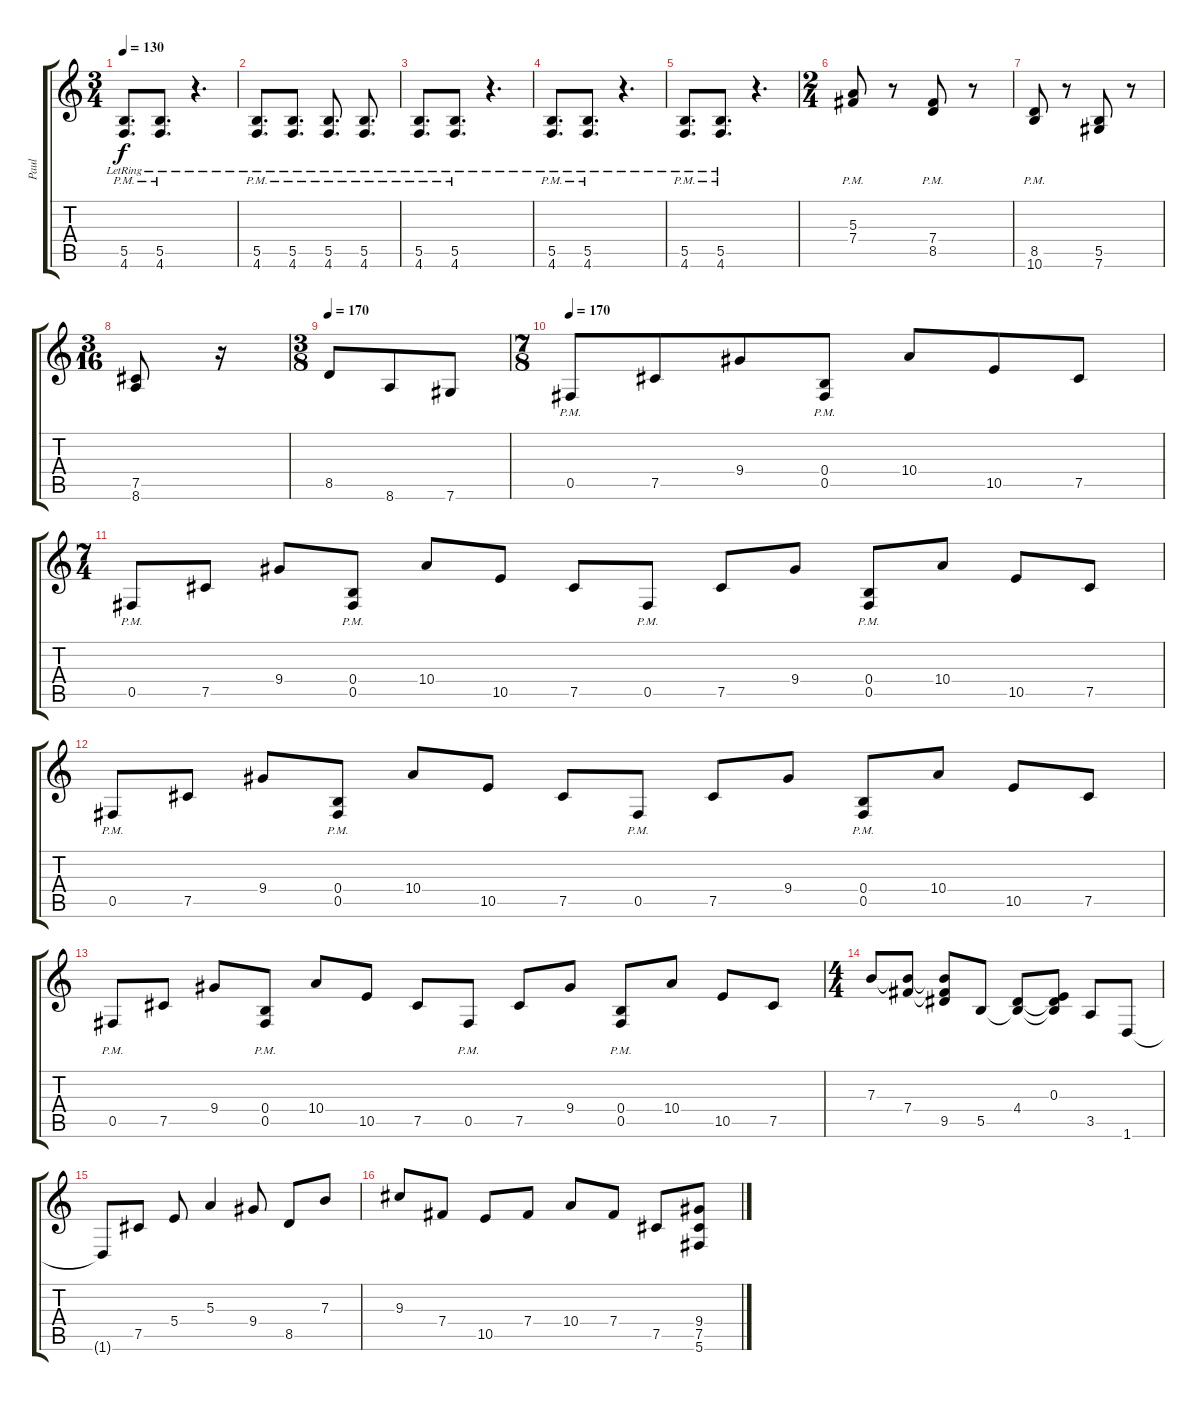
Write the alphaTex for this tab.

\track ("Paul" "Paul") {instrument distortionguitar}
\staff {score tabs}
\tuning (Db4 Ab3 E3 B2 Gb2 Db2) {hide}
\ts (3 4)
\tempo 130
\clef g2
\ks c
(5.5{pm lr} 4.6{pm lr}).8{d dy f} (5.5{pm lr} 4.6{pm lr}).8{d} r.4{d} |
(5.5{pm lr} 4.6{pm lr}).8{d} (5.5{pm lr} 4.6{pm lr}).8{d} (5.5{pm lr} 4.6{pm lr}).8{d} (5.5{pm lr} 4.6{pm lr}).8{d} |
(5.5{pm lr} 4.6{pm lr}).8{d} (5.5{pm lr} 4.6{pm lr}).8{d} r.4{d} |
(5.5{pm lr} 4.6{pm lr}).8{d} (5.5{pm lr} 4.6{pm lr}).8{d} r.4{d} |
(5.5{pm lr} 4.6{pm lr}).8{d} (5.5{pm lr} 4.6{pm lr}).8{d} r.4{d} |
\ts (2 4)
(5.3{pm} 7.4{pm}).8 r.8 (7.4{pm} 8.5{pm}).8 r.8 |
(8.5{pm} 10.6{pm}).8 r.8 (5.5 7.6).8 r.8 |
\ts (3 16)
(7.5 8.6).8 r.16 |
\ts (3 8)
\tempo 170
8.5.8 8.6.8 7.6.8 |
\ts (7 8)
\tempo 170
0.5{pm}.8 7.5.8 9.4.8 (0.4{pm} 0.5{pm}).8 10.4.8 10.5.8 7.5.8 |
\ts (7 4)
0.5{pm}.8 7.5.8 9.4.8 (0.4{pm} 0.5{pm}).8 10.4.8 10.5.8 7.5.8 0.5{pm}.8 7.5.8 9.4.8 (0.4{pm} 0.5{pm}).8 10.4.8 10.5.8 7.5.8 |
0.5{pm}.8 7.5.8 9.4.8 (0.4{pm} 0.5{pm}).8 10.4.8 10.5.8 7.5.8 0.5{pm}.8 7.5.8 9.4.8 (0.4{pm} 0.5{pm}).8 10.4.8 10.5.8 7.5.8 |
0.5{pm}.8 7.5.8 9.4.8 (0.4{pm} 0.5{pm}).8 10.4.8 10.5.8 7.5.8 0.5{pm}.8 7.5.8 9.4.8 (0.4{pm} 0.5{pm}).8 10.4.8 10.5.8 7.5.8 |
\ts (4 4)
7.3.8 (7.3{t} 7.4).8 (7.3{t} 7.4{t} 9.5).8 5.5.8 (4.4 5.5{t}).8 (0.3 4.4{t} 5.5{t}).8 3.5.8 1.6.8 |
1.6{t}.8 7.5.8 5.4.8 5.3.4 9.4.8 8.5.8 7.3.8 |
9.3.8 7.4.8 10.5.8 7.4.8 10.4.8 7.4.8 7.5.8 (9.4 7.5 5.6).8
